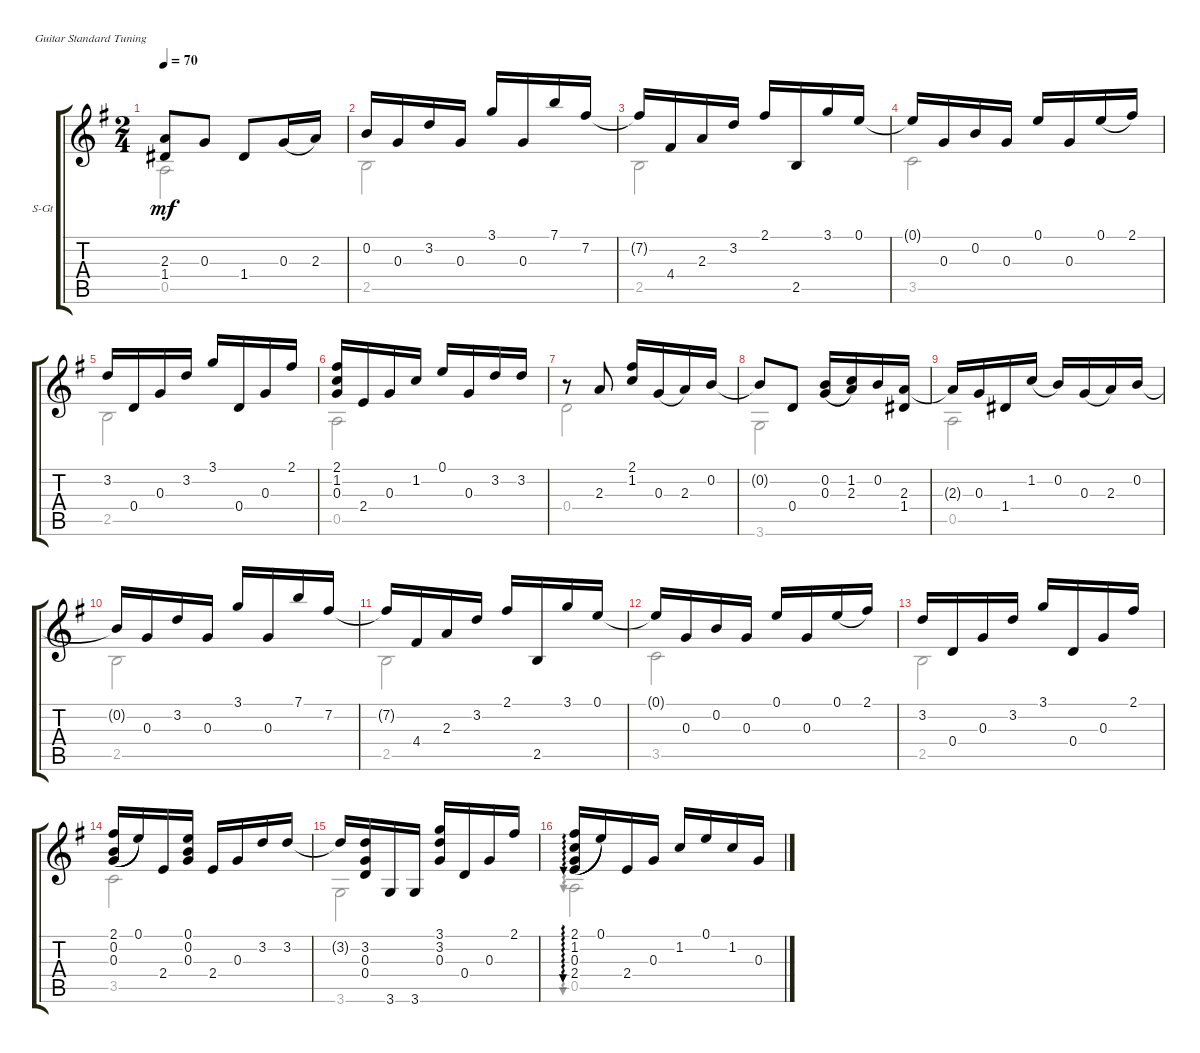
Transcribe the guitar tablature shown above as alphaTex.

\defaultSystemsLayout 4
\bracketExtendMode groupsimilarinstruments
\firstSystemTrackNameOrientation horizontal
\otherSystemsTrackNameOrientation horizontal
\track ("Steel Guitar" "S-Gt") {instrument acousticguitarsteel}
\staff {score tabs}
\tuning (E4 B3 G3 D3 A2 E2)
\voice
\ts (2 4)
\tempo 70
\clef g2
\ks g
(1.4 2.3).8{dy mf} 0.3.8 1.4.8 0.3.16{legatoorigin} 2.3.16 |
0.2.16 0.3.16 3.2.16 0.3.16 3.1.16 0.3.16 7.1.16 7.2.16 |
7.2{t}.16 4.4.16 2.3.16 3.2.16 2.1.16 2.5.16 3.1.16 0.1.16 |
0.1{t}.16 0.3.16 0.2.16 0.3.16 0.1.16 0.3.16 0.1.16{legatoorigin} 2.1.16 |
3.2.16 0.4.16 0.3.16 3.2.16 3.1.16 0.4.16 0.3.16 2.1.16 |
(2.1 1.2 0.3).16 2.4.16 0.3.16 1.2.16 0.1.16 0.3.16 3.2.16 3.2.16 |
r.8 2.3.8 (1.2 2.1).16 0.3.16{legatoorigin} 2.3.16 0.2.16 |
0.2{t}.8 0.4.8 (0.3 0.2).16{legatoorigin} (2.3 1.2).16 0.2.16 (2.3 1.4).16 |
2.3{t}.16 0.3.16 1.4.16 1.2.16{legatoorigin} 0.2.16 0.3.16{legatoorigin} 2.3.16 0.2.16 |
0.2{t}.16 0.3.16 3.2.16 0.3.16 3.1.16 0.3.16 7.1.16 7.2.16 |
7.2{t}.16 4.4.16 2.3.16 3.2.16 2.1.16 2.5.16 3.1.16 0.1.16 |
0.1{t}.16 0.3.16 0.2.16 0.3.16 0.1.16 0.3.16 0.1.16{legatoorigin} 2.1.16 |
3.2.16 0.4.16 0.3.16 3.2.16 3.1.16 0.4.16 0.3.16 2.1.16 |
(2.1 0.3 0.2).16{legatoorigin} 0.1.16 2.4.16 (0.3 0.2 0.1).16 2.4.16 0.3.16 3.2.16 3.2.16 |
3.2{t}.16 (3.2 0.3 0.4).16 3.6.16 3.6.16 (0.3 3.2 3.1).16 0.4.16 0.3.16 2.1.16 |
(2.1 1.2 0.3 2.4).16{au 0 legatoorigin} 0.1.16 2.4.16 0.3.16 1.2.16 0.1.16 1.2.16 0.3.16
\voice
\clef g2
\ottava regular
\simile none
\ks g
0.5.2{dy mf} |
2.5.2 |
2.5.2 |
3.5.2 |
2.5.2 |
0.5.2 |
0.4.2 |
3.6.2 |
0.5.2 |
2.5.2 |
2.5.2 |
3.5.2 |
2.5.2 |
3.5.2 |
3.6.2 |
0.5.2{au 0}
